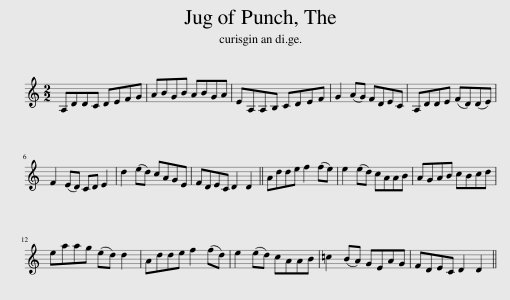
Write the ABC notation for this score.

X:1
L:1/8
M:2/2
I:linebreak $
K:C
V:1 treble
V:1
 A,DDC DEFG | ABGB ABGA | EA,A,B, CDEF | G2 (AG) FDEC | A,DDE (FD)(DE) |$ %5
 F2 (ED) CD E2 | d2 (ed) cAGE | FDEC D2 D2 || Adde f2 (fe) | e2 (ed) cAAB | %10
 AGAB cBcd |$ eaag (ed) d2 | Adde f2 (fd) | e2 (ed) cAAB | =c2 (BA) GEAG | %15
 FDEC D2 D2 || %16
